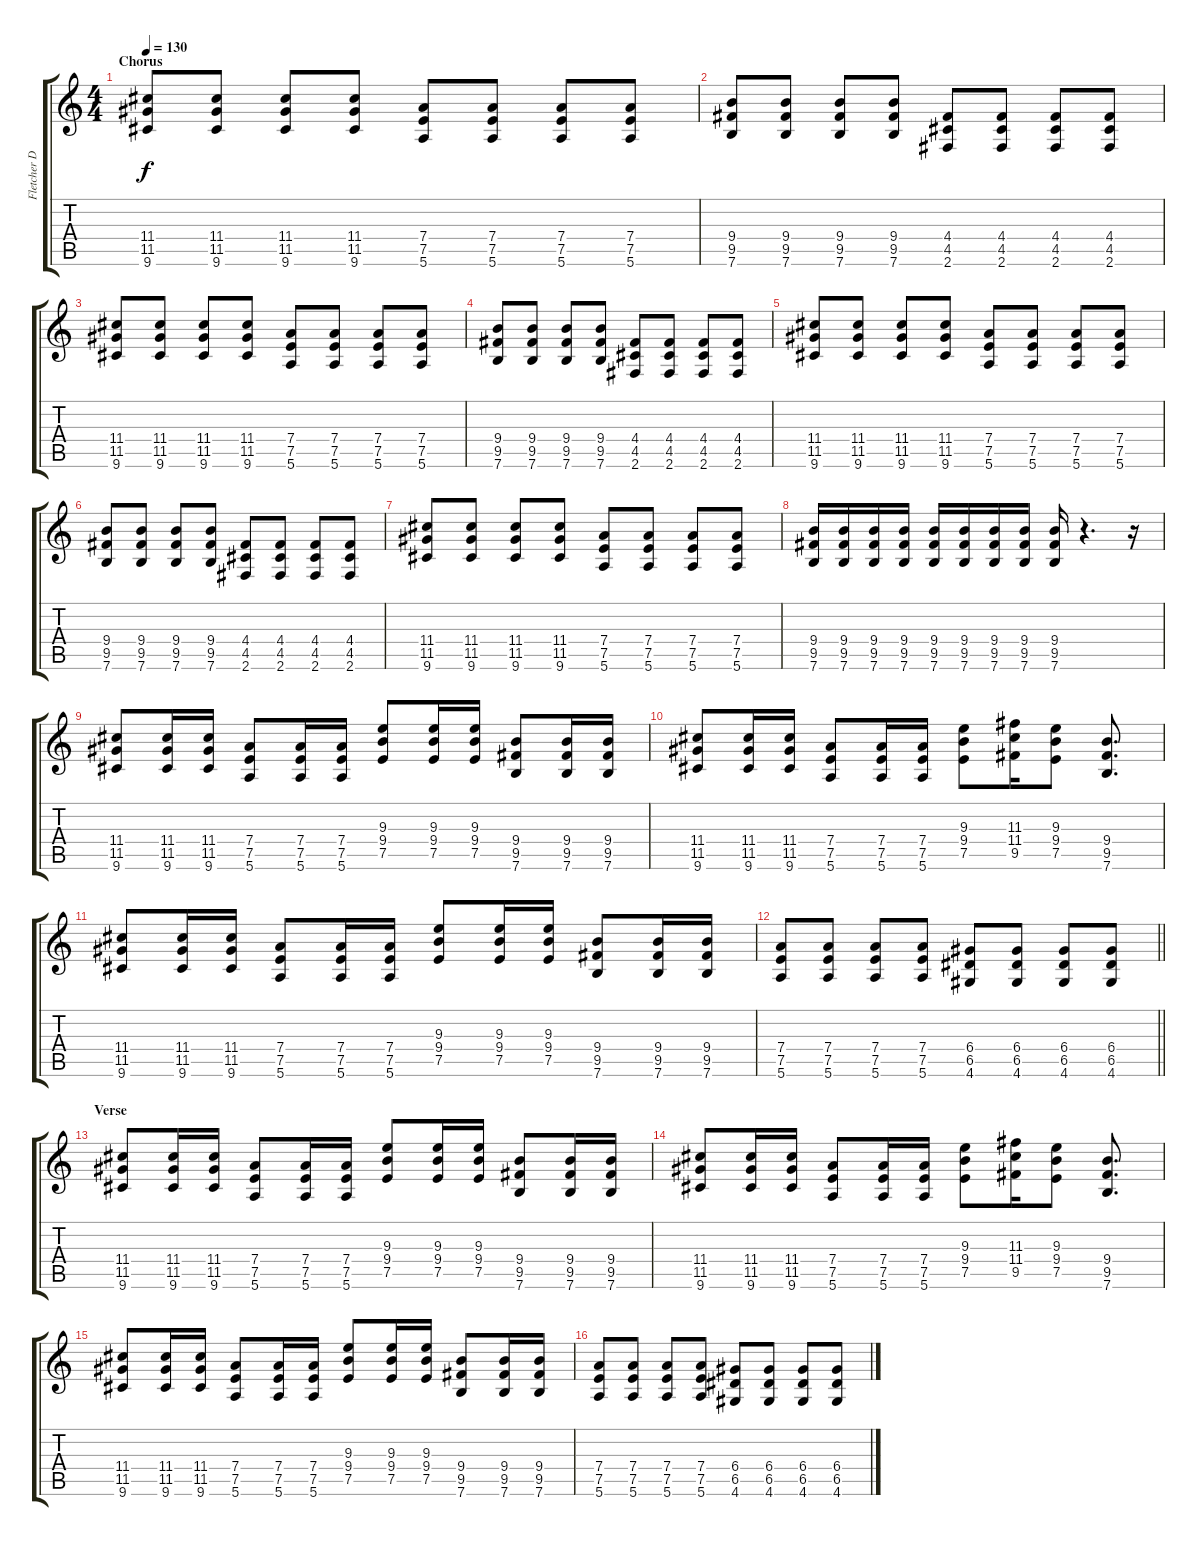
\track ("Fletcher Dragge" "Fletcher D") {instrument distortionguitar}
\staff {score tabs}
\tuning (E4 B3 G3 D3 A2 E2) {hide}
\ts (4 4)
\section ("" "Chorus")
\tempo 130
\clef g2
\ks c
(11.4 11.5 9.6).8{dy f} (11.4 11.5 9.6).8 (11.4 11.5 9.6).8 (11.4 11.5 9.6).8 (7.4 7.5 5.6).8 (7.4 7.5 5.6).8 (7.4 7.5 5.6).8 (7.4 7.5 5.6).8 |
(9.4 9.5 7.6).8 (9.4 9.5 7.6).8 (9.4 9.5 7.6).8 (9.4 9.5 7.6).8 (4.4 4.5 2.6).8 (4.4 4.5 2.6).8 (4.4 4.5 2.6).8 (4.4 4.5 2.6).8 |
(11.4 11.5 9.6).8 (11.4 11.5 9.6).8 (11.4 11.5 9.6).8 (11.4 11.5 9.6).8 (7.4 7.5 5.6).8 (7.4 7.5 5.6).8 (7.4 7.5 5.6).8 (7.4 7.5 5.6).8 |
(9.4 9.5 7.6).8 (9.4 9.5 7.6).8 (9.4 9.5 7.6).8 (9.4 9.5 7.6).8 (4.4 4.5 2.6).8 (4.4 4.5 2.6).8 (4.4 4.5 2.6).8 (4.4 4.5 2.6).8 |
(11.4 11.5 9.6).8 (11.4 11.5 9.6).8 (11.4 11.5 9.6).8 (11.4 11.5 9.6).8 (7.4 7.5 5.6).8 (7.4 7.5 5.6).8 (7.4 7.5 5.6).8 (7.4 7.5 5.6).8 |
(9.4 9.5 7.6).8 (9.4 9.5 7.6).8 (9.4 9.5 7.6).8 (9.4 9.5 7.6).8 (4.4 4.5 2.6).8 (4.4 4.5 2.6).8 (4.4 4.5 2.6).8 (4.4 4.5 2.6).8 |
(11.4 11.5 9.6).8 (11.4 11.5 9.6).8 (11.4 11.5 9.6).8 (11.4 11.5 9.6).8 (7.4 7.5 5.6).8 (7.4 7.5 5.6).8 (7.4 7.5 5.6).8 (7.4 7.5 5.6).8 |
(9.4 9.5 7.6).16 (9.4 9.5 7.6).16 (9.4 9.5 7.6).16 (9.4 9.5 7.6).16 (9.4 9.5 7.6).16 (9.4 9.5 7.6).16 (9.4 9.5 7.6).16 (9.4 9.5 7.6).16 (9.4 9.5 7.6).16 r.4{d} r.16 |
(11.4 11.5 9.6).8 (11.4 11.5 9.6).16 (11.4 11.5 9.6).16 (7.4 7.5 5.6).8 (7.4 7.5 5.6).16 (7.4 7.5 5.6).16 (9.3 9.4 7.5).8 (9.3 9.4 7.5).16 (9.3 9.4 7.5).16 (9.4 9.5 7.6).8 (9.4 9.5 7.6).16 (9.4 9.5 7.6).16 |
(11.4 11.5 9.6).8 (11.4 11.5 9.6).16 (11.4 11.5 9.6).16 (7.4 7.5 5.6).8 (7.4 7.5 5.6).16 (7.4 7.5 5.6).16 (9.3 9.4 7.5).8 (11.3 11.4 9.5).16 (9.3 9.4 7.5).8 (9.4 9.5 7.6).8{d} |
(11.4 11.5 9.6).8 (11.4 11.5 9.6).16 (11.4 11.5 9.6).16 (7.4 7.5 5.6).8 (7.4 7.5 5.6).16 (7.4 7.5 5.6).16 (9.3 9.4 7.5).8 (9.3 9.4 7.5).16 (9.3 9.4 7.5).16 (9.4 9.5 7.6).8 (9.4 9.5 7.6).16 (9.4 9.5 7.6).16 |
\barLineRight lightlight
(7.4 7.5 5.6).8 (7.4 7.5 5.6).8 (7.4 7.5 5.6).8 (7.4 7.5 5.6).8 (6.4 6.5 4.6).8 (6.4 6.5 4.6).8 (6.4 6.5 4.6).8 (6.4 6.5 4.6).8 |
\section ("" "Verse")
(11.4 11.5 9.6).8 (11.4 11.5 9.6).16 (11.4 11.5 9.6).16 (7.4 7.5 5.6).8 (7.4 7.5 5.6).16 (7.4 7.5 5.6).16 (9.3 9.4 7.5).8 (9.3 9.4 7.5).16 (9.3 9.4 7.5).16 (9.4 9.5 7.6).8 (9.4 9.5 7.6).16 (9.4 9.5 7.6).16 |
(11.4 11.5 9.6).8 (11.4 11.5 9.6).16 (11.4 11.5 9.6).16 (7.4 7.5 5.6).8 (7.4 7.5 5.6).16 (7.4 7.5 5.6).16 (9.3 9.4 7.5).8 (11.3 11.4 9.5).16 (9.3 9.4 7.5).8 (9.4 9.5 7.6).8{d} |
(11.4 11.5 9.6).8 (11.4 11.5 9.6).16 (11.4 11.5 9.6).16 (7.4 7.5 5.6).8 (7.4 7.5 5.6).16 (7.4 7.5 5.6).16 (9.3 9.4 7.5).8 (9.3 9.4 7.5).16 (9.3 9.4 7.5).16 (9.4 9.5 7.6).8 (9.4 9.5 7.6).16 (9.4 9.5 7.6).16 |
(7.4 7.5 5.6).8 (7.4 7.5 5.6).8 (7.4 7.5 5.6).8 (7.4 7.5 5.6).8 (6.4 6.5 4.6).8 (6.4 6.5 4.6).8 (6.4 6.5 4.6).8 (6.4 6.5 4.6).8
